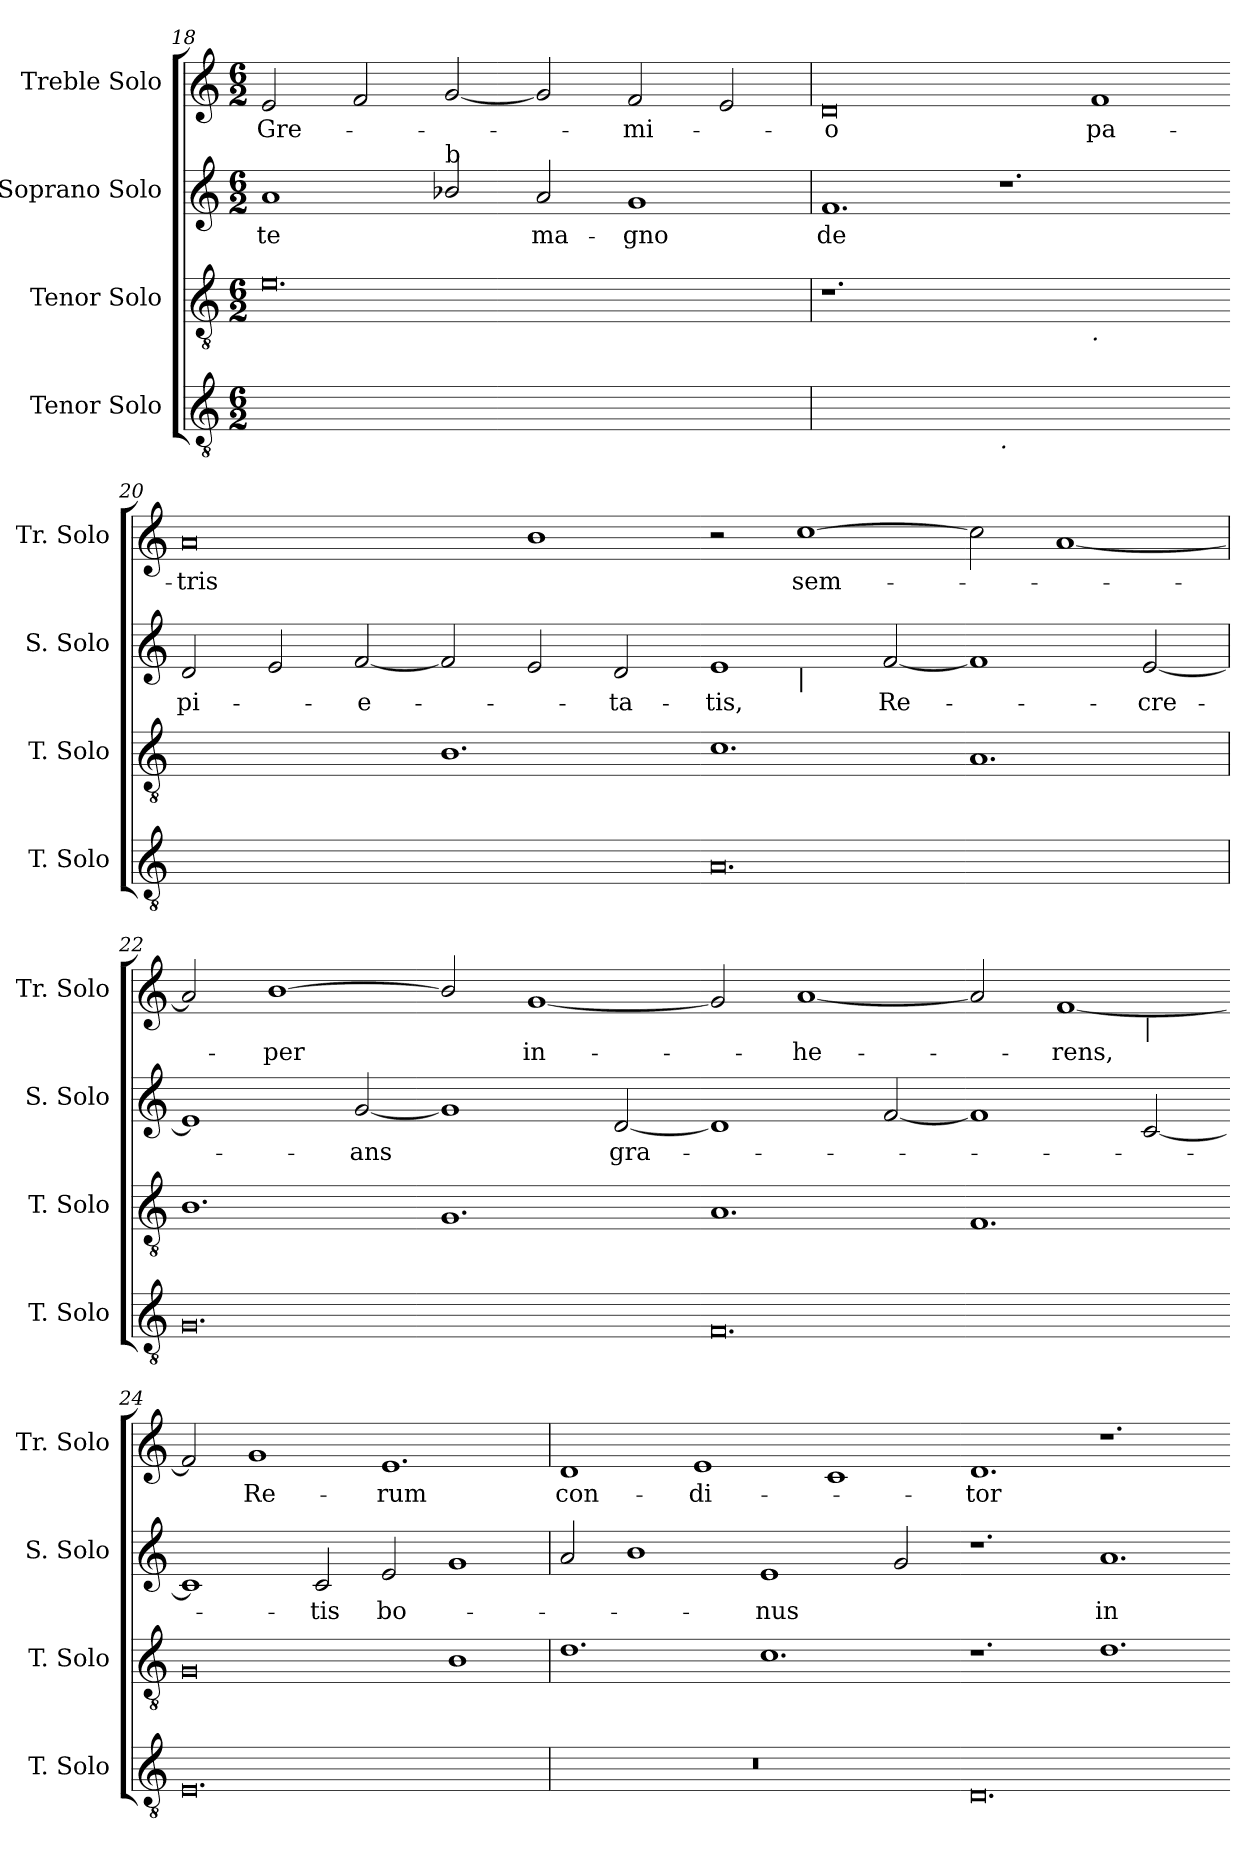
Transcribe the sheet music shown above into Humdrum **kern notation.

**kern	**kern	**kern	**text	**kern	**text
*part4	*part3	*part2	*part2	*part1	*part1
*staff4	*staff3	*staff2	*staff2	*staff1	*staff1
*I"Tenor Solo	*I"Tenor Solo	*I"Soprano Solo	*	*I"Treble Solo	*
*I'T. Solo	*I'T. Solo	*I'S. Solo	*	*I'Tr. Solo	*
*clefGv2	*clefGv2	*clefG2	*	*clefG2	*
*ITrd7c12	*ITrd7c12	*	*	*	*
*k[]	*k[]	*k[]	*	*k[]	*
*C:	*C:	*C:	*	*C:	*
*M6/2	*M6/2	*M6/2	*	*M6/2	*
=18	=18	=18	=18	=18	=18
!	!	!	!LO:LY:b:color=#000000	!	!
!	!	!	!	!	!LO:LY:b:color=#000000
0.Ciyy]	0.Ei	1ai	-te	2ei/	Gre-
.	.	.	.	2fi/	.
!	!	!LO:TX:a:t=b	!	!	!
.	.	2b-i/	.	[<2gi/	.
!	!	!	!LO:LY:b:color=#000000	!	!
.	.	2ai/	ma-	2gi/]	.
!	!	!	!LO:LY:b:color=#000000	!	!
!	!	!	!	!	!LO:LY:b:color=#000000
.	.	1gi	-gno	2fi/	-mi-
.	.	.	.	2ei/	.
!!LO:LB:g=z
=19	=19	=19	=19	=19	=19
!	!	!	!LO:LY:b:color=#000000	!	!
!	!	!	!	!	!LO:LY:b:color=#000000
*^	*^	*	*	*	*
[>0.Diyy	1.ryy	1.r	0ryy	1.fi	de	0di	-o
!	!LO:TX:b:i:t=.	!	!	!	!	!	!
.	1.ryy	[>1.Diyy	.	1.r	.	.	.
!	!	!	!LO:TX:b:i:t=.	!	!	!	!
!	!	!	!	!	!	!	!LO:LY:b:color=#000000
.	.	.	1ryy	.	.	1fi	pa-
*v	*v	*	*	*	*	*	*
*	*v	*v	*	*	*	*
=20-	=20-	=20-	=20-	=20-	=20-
*^	*^	*	*	*	*
!	!	!	!	!	!LO:LY:b:color=#000000	!	!
*v	*v	*	*	*	*	*	*
*	*v	*v	*	*	*	*
*^	*^	*	*	*	*
!	!	!	!	!	!	!	!LO:LY:b:color=#000000
*v	*v	*	*	*	*	*	*
*	*v	*v	*	*	*	*
0.Diyy]	1.Diyy]	2di/	pi-	0ai	-tris
.	.	2ei/	.	.	.
!	!	!	!LO:LY:b:color=#000000	!	!
.	.	[<2fi/	-e-	.	.
.	1.BBi	2fi/]	.	.	.
.	.	2ei/	.	1bi	.
!	!	!	!LO:LY:b:color=#000000	!	!
.	.	2di/	-ta-	.	.
=21-	=21-	=21-	=21-	=21-	=21-
!	!	!	!LO:LY:b:color=#000000	!	!
*	*	*^	*	*	*
0.AAi	1.Ci	1ei	2ryy	-tis,	2r	.
!	!	!	!LO:TX:b:i:t=|	!	!	!
!	!	!	!	!	!	!LO:LY:b:color=#000000
.	.	.	1ryy	.	[>1cci	sem-
!	!	!	!	!LO:LY:b:color=#000000	!	!
.	.	[<2fi/	.	Re-	.	.
.	1.AAi	1fi]	1.ryy	.	2cci\]	.
.	.	.	.	.	[<1ai	.
!	!	!	!	!LO:LY:b:color=#000000	!	!
.	.	[<2ei/	.	-cre-	.	.
*	*	*v	*v	*	*	*
=22	=22	=22	=22	=22	=22
0.GGi	1.BBi	1ei]	.	2ai/]	.
!	!	!	!	!	!LO:LY:b:color=#000000
.	.	.	.	[<1bi	-per
!	!	!	!LO:LY:b:color=#000000	!	!
.	.	[<2gi/	-ans	.	.
.	1.GGi	1gi]	.	2bi/]	.
!	!	!	!	!	!LO:LY:b:color=#000000
.	.	.	.	[<1gi	in-
!	!	!	!LO:LY:b:color=#000000	!	!
.	.	[<2di/	gra-	.	.
=23-	=23-	=23-	=23-	=23-	=23-
*	*	*	*	*^	*
0.FFi	1.AAi	1di]	.	2gi/]	1ryy	.
!	!	!	!	!	!	!LO:LY:b:color=#000000
.	.	.	.	[<1ai	.	-he-
.	.	[<2fi/	.	.	1.ryy	.
.	1.FFi	1fi]	.	2ai/]	.	.
!	!	!	!	!	!	!LO:LY:b:color=#000000
.	.	.	.	[<1fi	.	-rens,
!	!	!	!	!	!LO:TX:b:i:t=|	!
.	.	[<2ci/	.	.	2ryy	.
*	*	*	*	*v	*v	*
=24-	=24-	=24-	=24-	=24-	=24-
0.EEi	0GGi	1ci]	.	2fi/]	.
!	!	!	!	!	!LO:LY:b:color=#000000
.	.	.	.	1gi	Re-
!	!	!	!LO:LY:b:color=#000000	!	!
.	.	2ci/	-tis	.	.
!	!	!	!LO:LY:b:color=#000000	!	!
!	!	!	!	!	!LO:LY:b:color=#000000
.	.	2ei/	bo-	1.ei	-rum
.	1BBi	1gi	.	.	.
!!LO:PB:g=z
=25	=25	=25	=25	=25	=25
!LO:N:vis=1	!	!	!	!	!
!	!	!	!	!	!LO:LY:b:color=#000000
0.r	1.Di	2ai/	.	1di	con-
.	.	1bi	.	.	.
!	!	!	!	!	!LO:LY:b:color=#000000
.	.	.	.	1ei	-di-
!	!	!	!LO:LY:b:color=#000000	!	!
.	1.Ci	1ei	-nus	.	.
.	.	.	.	1ci	.
.	.	2gi/	.	.	.
=26-	=26-	=26-	=26-	=26-	=26-
!	!	!	!	!	!LO:LY:b:color=#000000
0.DDi	1.r	1.r	.	1.di	-tor
!	!	!	!LO:LY:b:color=#000000	!	!
.	1.Di	1.ai	in-	1.r	.
=-	=-	=-	=-	=-	=-
*-	*-	*-	*-	*-	*-
